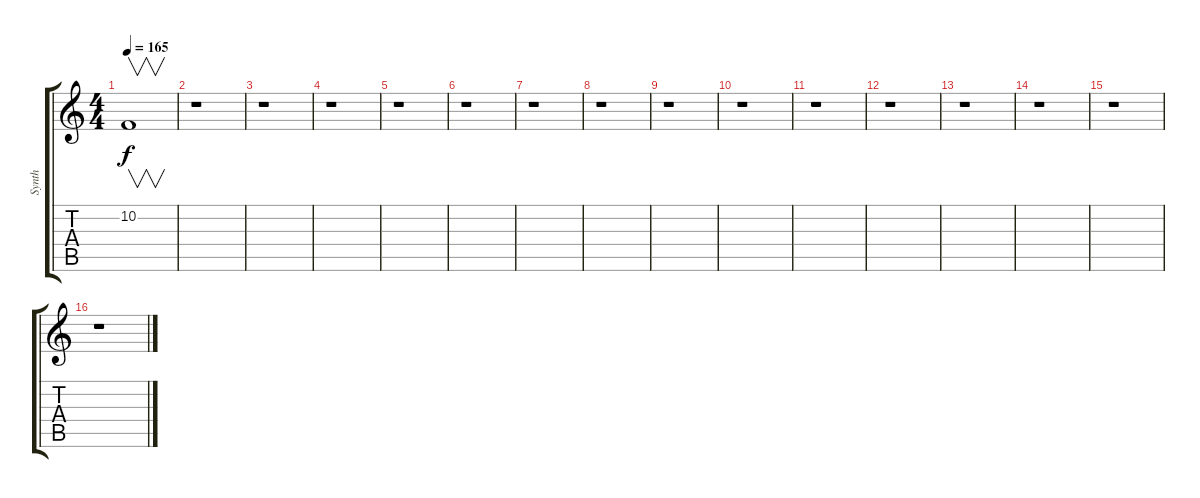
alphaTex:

\track ("Synth" "Synth") {instrument stringensemble1}
\staff {score tabs}
\tuning (C4 G3 Eb3 Bb2 F2 C2) {hide}
\ts (4 4)
\tempo 165
\clef g2
\ks c
10.2.1{v dy f} |
r.1 |
r.1 |
r.1 |
r.1 |
r.1 |
r.1 |
r.1 |
r.1 |
r.1 |
r.1 |
r.1 |
r.1 |
r.1 |
r.1 |
r.1
